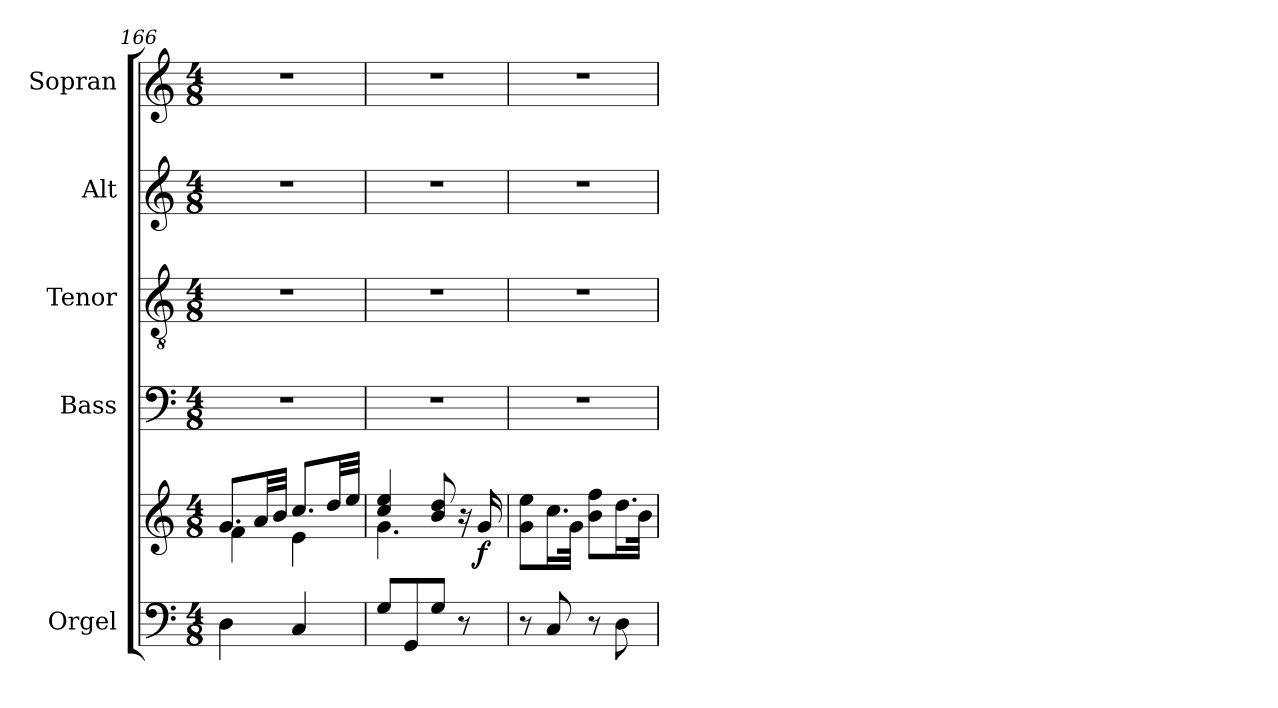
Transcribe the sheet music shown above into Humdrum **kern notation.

**kern	**kern	**dynam	**kern	**kern	**kern	**kern
*part5	*part5	*part5	*part4	*part3	*part2	*part1
*staff6	*staff5	*staff5/6	*staff4	*staff3	*staff2	*staff1
*I"Orgel	*	*	*I"Bass	*I"Tenor	*I"Alt	*I"Sopran
*I'Org.	*	*	*I'B	*I'T	*I'A	*I'S
*clefF4	*clefG2	*	*clefF4	*clefGv2	*clefG2	*clefG2
*k[]	*k[]	*	*k[]	*k[]	*k[]	*k[]
*C:	*C:	*	*C:	*C:	*C:	*C:
*M4/8	*M4/8	*	*M4/8	*M4/8	*M4/8	*M4/8
=166	=166	=166	=166	=166	=166	=166
*	*^	*	*	*	*	*
4D\	8.g/L	4f\	.	2r	2r	2r	2r
.	32a/LL	.	.	.	.	.	.
.	32b/JJJ	.	.	.	.	.	.
4C/	8.cc/L	4e\	.	.	.	.	.
.	32dd/LL	.	.	.	.	.	.
.	32ee/JJJ	.	.	.	.	.	.
=167	=167	=167	=167	=167	=167	=167	=167
8G/L	4cc/ 4ee/	4.g\	.	2r	2r	2r	2r
8GG/	.	.	.	.	.	.	.
8G/J	8b/ 8dd/	.	.	.	.	.	.
8r	16r	8ryy	.	.	.	.	.
!	!	!	!LO:DY:b	!	!	!	!
.	16g/	.	f	.	.	.	.
*	*v	*v	*	*	*	*	*
=168	=168	=168	=168	=168	=168	=168
8r	8g\ 8ee\L	.	2r	2r	2r	2r
8C/	16.cc\L	.	.	.	.	.
.	32g\JJk	.	.	.	.	.
8r	8b\ 8ff\L	.	.	.	.	.
8D\	16.dd\L	.	.	.	.	.
.	32b\JJk	.	.	.	.	.
=	=	=	=	=	=	=
*-	*-	*-	*-	*-	*-	*-
